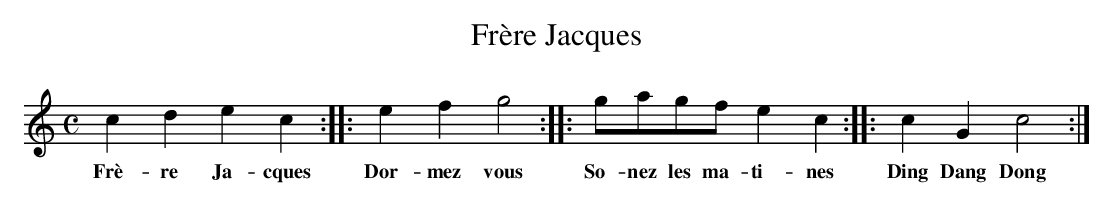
X:1
T:Frère Jacques
M:C
L:1/4
K:C
 cdec :: efg2 :: g/a/g/f/ec :: cGc2 :|
w:Frè-re Ja-cques | Dor-mez vous | So-nez les ma-ti-nes |Ding Dang Dong
